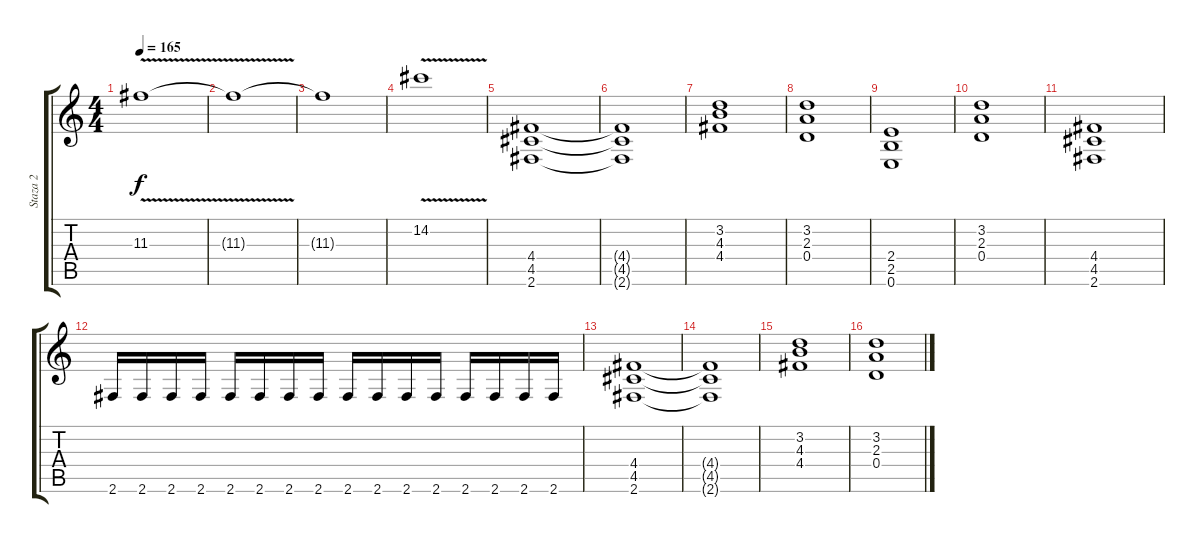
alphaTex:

\track ("Staza 2" "Staza 2") {instrument overdrivenguitar}
\staff {score tabs}
\tuning (E4 B3 G3 D3 A2 E2) {hide}
\ts (4 4)
\tempo 165
\clef g2
\ks c
11.3{v}.1{dy f} |
11.3{t}.1 |
11.3{t}.1 |
14.2{v}.1 |
(4.4 4.5 2.6).1{instrument distortionguitar} |
(4.4{t} 4.5{t} 2.6{t}).1 |
(3.2 4.3 4.4).1 |
(3.2 2.3 0.4).1 |
(2.4 2.5 0.6).1 |
(3.2 2.3 0.4).1 |
(4.4 4.5 2.6).1 |
2.6.16 2.6.16 2.6.16 2.6.16 2.6.16 2.6.16 2.6.16 2.6.16 2.6.16 2.6.16 2.6.16 2.6.16 2.6.16 2.6.16 2.6.16 2.6.16 |
(4.4 4.5 2.6).1 |
(4.4{t} 4.5{t} 2.6{t}).1 |
(3.2 4.3 4.4).1 |
(3.2 2.3 0.4).1
